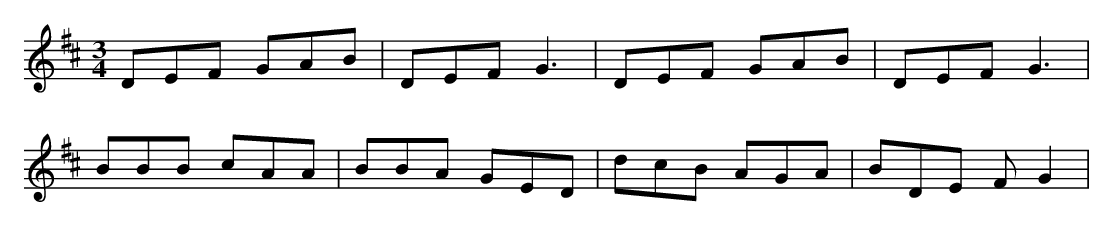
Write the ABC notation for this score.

X:1
M:3/4
K:D
DEF GAB|DEF G3|DEF GAB|DEF G3|
BBB cAA|BBA GED|dcB AGA|BDE FG2|
